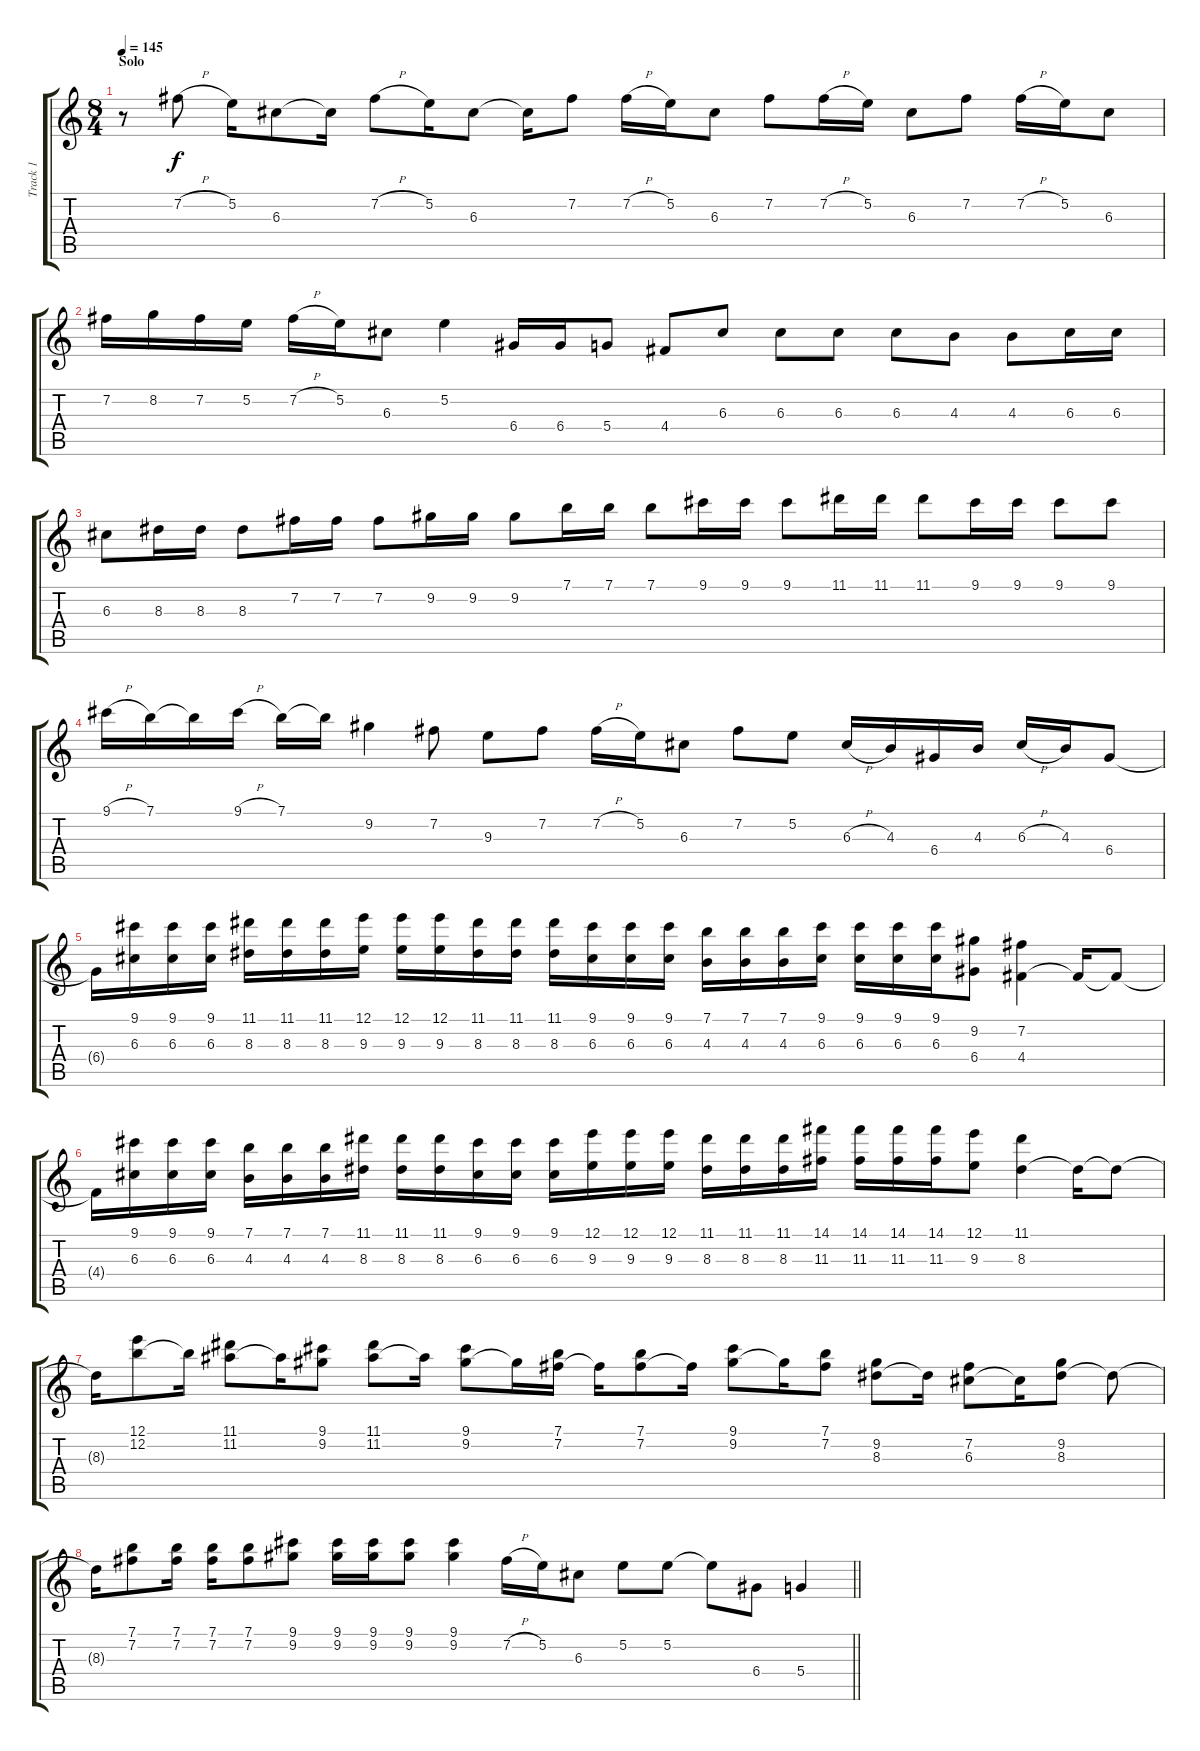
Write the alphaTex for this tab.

\track ("Track 1" "Track 1") {instrument acousticguitarsteel}
\staff {score tabs}
\tuning (E4 B3 G3 D3 A2 E2) {hide}
\ts (8 4)
\section ("" "Solo")
\tempo 145
\clef g2
\ks c
r.8{dy f} 7.2{h}.8 5.2.16 6.3.8 6.3{t}.16 7.2{h}.8 5.2.16 6.3.8 6.3{t}.16 7.2.8 7.2{h}.16 5.2.16 6.3.8 7.2.8 7.2{h}.16 5.2.16 6.3.8 7.2.8 7.2{h}.16 5.2.16 6.3.8 |
7.2.16 8.2.16 7.2.16 5.2.16 7.2{h}.16 5.2.16 6.3.8 5.2.4 6.4.16 6.4.16 5.4.8 4.4.8 6.3.8 6.3.8 6.3.8 6.3.8 4.3.8 4.3.8 6.3.16 6.3.16 |
6.3.8 8.3.16 8.3.16 8.3.8 7.2.16 7.2.16 7.2.8 9.2.16 9.2.16 9.2.8 7.1.16 7.1.16 7.1.8 9.1.16 9.1.16 9.1.8 11.1.16 11.1.16 11.1.8 9.1.16 9.1.16 9.1.8 9.1.8 |
9.1{h}.16 7.1.16 7.1{t}.16 9.1{h}.16 7.1.16 7.1{t}.16 9.2.4 7.2.8 9.3.8 7.2.8 7.2{h}.16 5.2.16 6.3.8 7.2.8 5.2.8 6.3{h}.16 4.3.16 6.4.16 4.3.16 6.3{h}.16 4.3.16 6.4.8 |
6.4{t}.16 (9.1 6.3).16 (9.1 6.3).16 (9.1 6.3).16 (11.1 8.3).16 (11.1 8.3).16 (11.1 8.3).16 (12.1 9.3).16 (12.1 9.3).16 (12.1 9.3).16 (11.1 8.3).16 (11.1 8.3).16 (11.1 8.3).16 (9.1 6.3).16 (9.1 6.3).16 (9.1 6.3).16 (7.1 4.3).16 (7.1 4.3).16 (7.1 4.3).16 (9.1 6.3).16 (9.1 6.3).16 (9.1 6.3).16 (9.1 6.3).16 (9.2 6.4).8 (7.2 4.4).4 4.4{t}.16 4.4{t}.8 |
4.4{t}.16 (9.1 6.3).16 (9.1 6.3).16 (9.1 6.3).16 (7.1 4.3).16 (7.1 4.3).16 (7.1 4.3).16 (11.1 8.3).16 (11.1 8.3).16 (11.1 8.3).16 (9.1 6.3).16 (9.1 6.3).16 (9.1 6.3).16 (12.1 9.3).16 (12.1 9.3).16 (12.1 9.3).16 (11.1 8.3).16 (11.1 8.3).16 (11.1 8.3).16 (14.1 11.3).16 (14.1 11.3).16 (14.1 11.3).16 (14.1 11.3).16 (12.1 9.3).8 (11.1 8.3).4 8.3{t}.16 8.3{t}.8 |
8.3{t}.16 (12.1 12.2).8 12.2{t}.16 (11.1 11.2).8 11.2{t}.16 (9.1 9.2).8 (11.1 11.2).8 11.2{t}.16 (9.1 9.2).8 9.2{t}.16 (7.1 7.2).16 7.2{t}.16 (7.1 7.2).8 7.2{t}.16 (9.1 9.2).8 9.2{t}.16 (7.1 7.2).8 (9.2 8.3).8 8.3{t}.16 (7.2 6.3).8 6.3{t}.16 (9.2 8.3).8 8.3{t}.8 |
\barLineRight lightlight
8.3{t}.16 (7.1 7.2).8 (7.1 7.2).16 (7.1 7.2).16 (7.1 7.2).8 (9.1 9.2).8 (9.1 9.2).16 (9.1 9.2).16 (9.1 9.2).8 (9.1 9.2).4 7.2{h}.16 5.2.16 6.3.8 5.2.8 5.2.8 5.2{t}.8 6.4.8 5.4.4
